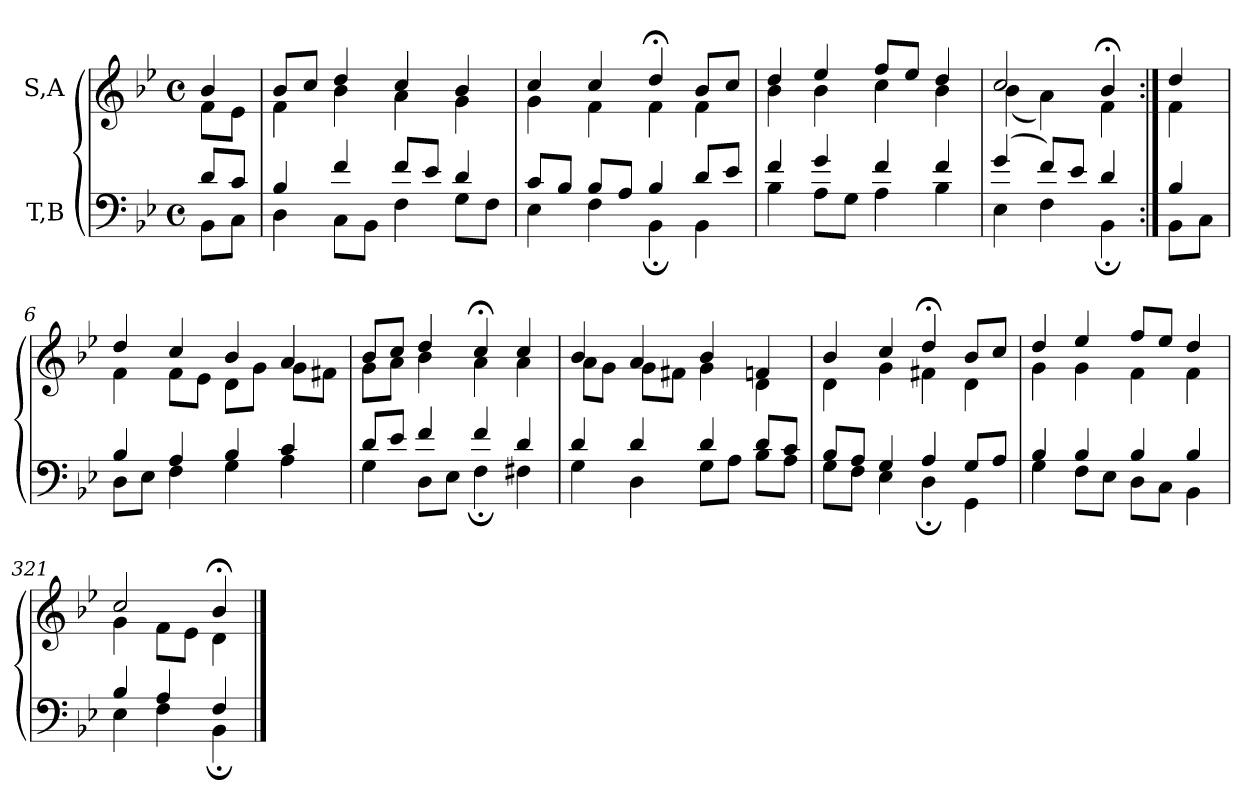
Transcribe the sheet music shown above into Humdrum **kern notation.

**kern	**kern
*part2	*part1
*staff2	*staff1
*I"T,B	*I"S,A
*clefF4	*clefG2
*k[b-e-]	*k[b-e-]
*M4/4	*M4/4
*met(c)	*met(c)
=	=
*^	*^
8dL	8BB-L	4b-	8fL
8cJ	8CJ	.	8e-J
=1	=1	=1	=1
4B-	4D	8b-L	4f
.	.	8ccJ	.
4f	8CL	4dd	4b-
.	8BB-J	.	.
8fL	4F	4cc	4a
8e-J	.	.	.
4d	8GL	4b-	4g
.	8FJ	.	.
=2	=2	=2	=2
8cL	4E-	4cc	4g
8B-J	.	.	.
8B-L	4F	4cc	4f
8AJ	.	.	.
4B-	4BB-;	4dd;<	4f
8dL	4BB-	8b-L	4f
8e-J	.	8ccJ	.
=3	=3	=3	=3
4f	4B-	4dd	4b-
4g	8AL	4ee-	4b-
.	8GJ	.	.
4f	4A	8ffL	4cc
.	.	8ee-J	.
4f	4B-	4dd	4b-
=314	=314	=314	=314
(>4g	4E-	2cc	(<4b-
8fL)	4F	.	4a)
8e-J	.	.	.
4d	4BB-;	4b-;<	4f
=315:|!	=315:|!	=315:|!	=315:|!
4B-	8BB-L	4dd	4f
.	8CJ	.	.
=6	=6	=6	=6
4B-	8DL	4dd	4f
.	8E-J	.	.
4A	4F	4cc	8fL
.	.	.	8e-J
4B-	4G	4b-	8dL
.	.	.	8gJ
4c	4A	4a	8gL
.	.	.	8f#XJ
=7	=7	=7	=7
8dL	4G	8b-L	8gL
8e-J	.	8ccJ	8aJ
4f	8DL	4dd	4b-
.	8E-J	.	.
4f	4F;	4cc;<	4a
4d	4F#X	4cc	4a
=8	=8	=8	=8
4d	4G	4b-	8aL
.	.	.	8gJ
4d	4D	4a	8gL
.	.	.	8f#XJ
4d	8GL	4b-	4g
.	8AJ	.	.
8dL	8B-L	4fn	4d
8cJ	8AJ	.	.
=9	=9	=9	=9
8B-L	8GL	4b-	4d
8AJ	8FJ	.	.
4G	4E-	4cc	4g
4A	4D;	4dd;<	4f#X
8GL	4GG	8b-L	4d
8AJ	.	8ccJ	.
=10	=10	=10	=10
4B-	4G	4dd	4g
4B-	8FL	4ee-	4g
.	8E-J	.	.
4B-	8DL	8ffL	4f
.	8CJ	8ee-J	.
4B-	4BB-	4dd	4f
=321	=321	=321	=321
4B-	4E-	2cc	4g
4A	4F	.	8fL
.	.	.	8e-J
4F	4BB-;	4b-;<	4d
*v	*v	*	*
*	*v	*v
==	==
*-	*-
